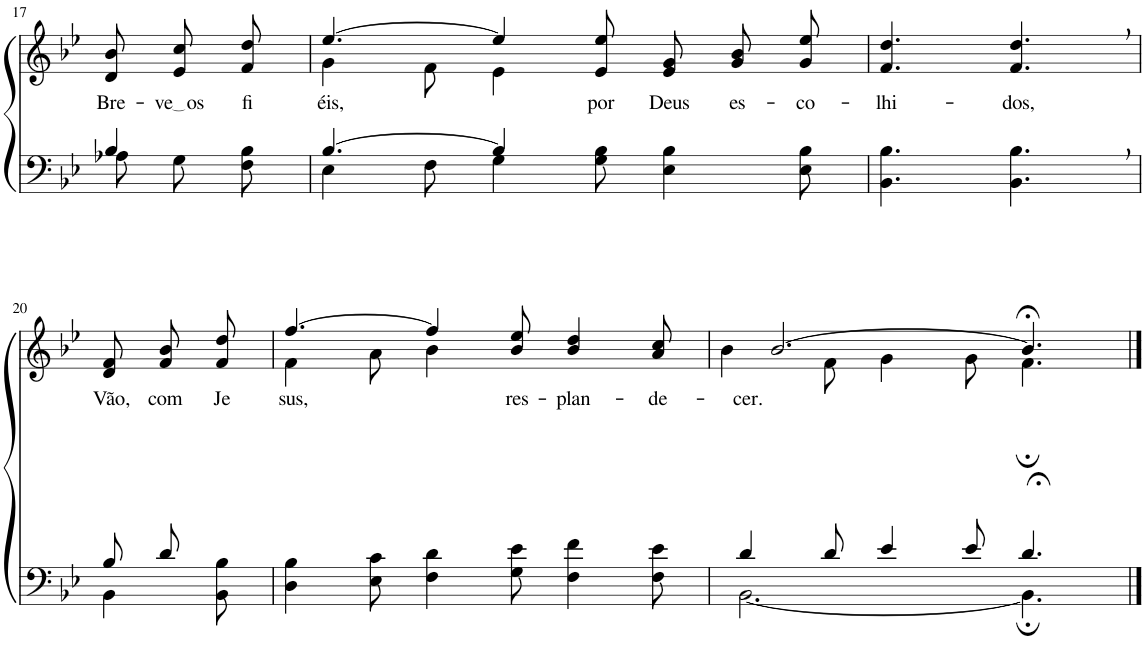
**kern	**kern	**text
*part2	*part1	*part1
*staff2	*staff1	*staff1
*I"Parte III e IV	*I"Parte I e II	*
!!LO:PB:g=z
*clefF4	*clefG2	*
*Trd1c2	*Trd1c2	*
*k[b-e-]	*k[b-e-]	*
*M9/8	*M9/8	*
=17	=17	=17
*^	*	*
!	!	!	!LO:LY:b
4B-/	8A-X\L	8d/ 8b-/L	Bre-
!	!	!	!LO:LY:b
.	8G\	8e-/ 8cc/	ve os
!	!	!	!LO:LY:b
8ryy	8F\ 8B-\J	8f/ 8dd/J	fi-
=18	=18	=18	=18
*	*	*^	*
!	!	!	!	!LO:LY:b
[4.B-/	4E-\	[4.ee-/	4g\	-éis,
.	8F\	.	8f\	.
4B-/]	4G\	4ee-/]	4e-\	.
!	!	!	!	!LO:LY:b
2ryy	8G\ 8B-\	8e-/ 8ee-/	2ryy	por
!	!	!	!	!LO:LY:b
.	4E-\ 4B-\	8e-/ 8g/L	.	Deus
!	!	!	!	!LO:LY:b
.	.	8g/ 8b-/	.	es-
!	!	!	!	!LO:LY:b
.	8E-\ 8B-\	8g/ 8ee-/J	.	-co-
*	*	*v	*v	*
=19	=19	=19	=19
!	!	!	!LO:LY:b
*v	*v	*	*
4.BB-\ 4.B-\	4.f/ 4.dd/	-lhi-
!	!	!LO:LY:b
4.BB-\, 4.B-\,	4.f/, 4.dd/,	-dos,
!!LO:LB:g=z
=20	=20	=20
*^	*	*
!	!	!	!LO:LY:b
8B-/L	4BB-\	8d/ 8f/L	Vão,
!	!	!	!LO:LY:b
8d/J	.	8f/ 8b-/	com
!	!	!	!LO:LY:b
8ryy	8BB-\ 8B-\	8f/ 8dd/J	Je-
=21	=21	=21	=21
*	*	*^	*
!	!	!	!	!LO:LY:b
*v	*v	*	*	*
4D\ 4B-\	[4.ff/	4f\	-sus,
8E-\ 8c\	.	8a\	.
4F\ 4d\	4ff/]	4b-\	.
!	!	!	!LO:LY:b
8G\ 8e-\	8b-/ 8ee-/	2ryy	res-
!	!	!	!LO:LY:b
4F\ 4f\	4b-/ 4dd/	.	-plan-
!	!	!	!LO:LY:b
8F\ 8e-\	8a/ 8cc/	.	-de-
=22	=22	=22	=22
*^	*	*	*
!	!	!	!	!LO:LY:b
4d/	[2.BB-\	[2.b-/	4b-\	-cer.
8d/	.	.	8f\	.
4e-/	.	.	4g\	.
8e-/	.	.	8g\	.
4.d;</	4.BB-;\]	4.b-;</]	4.f;\	.
*v	*v	*	*	*
*	*v	*v	*
==	==	==
*-	*-	*-
